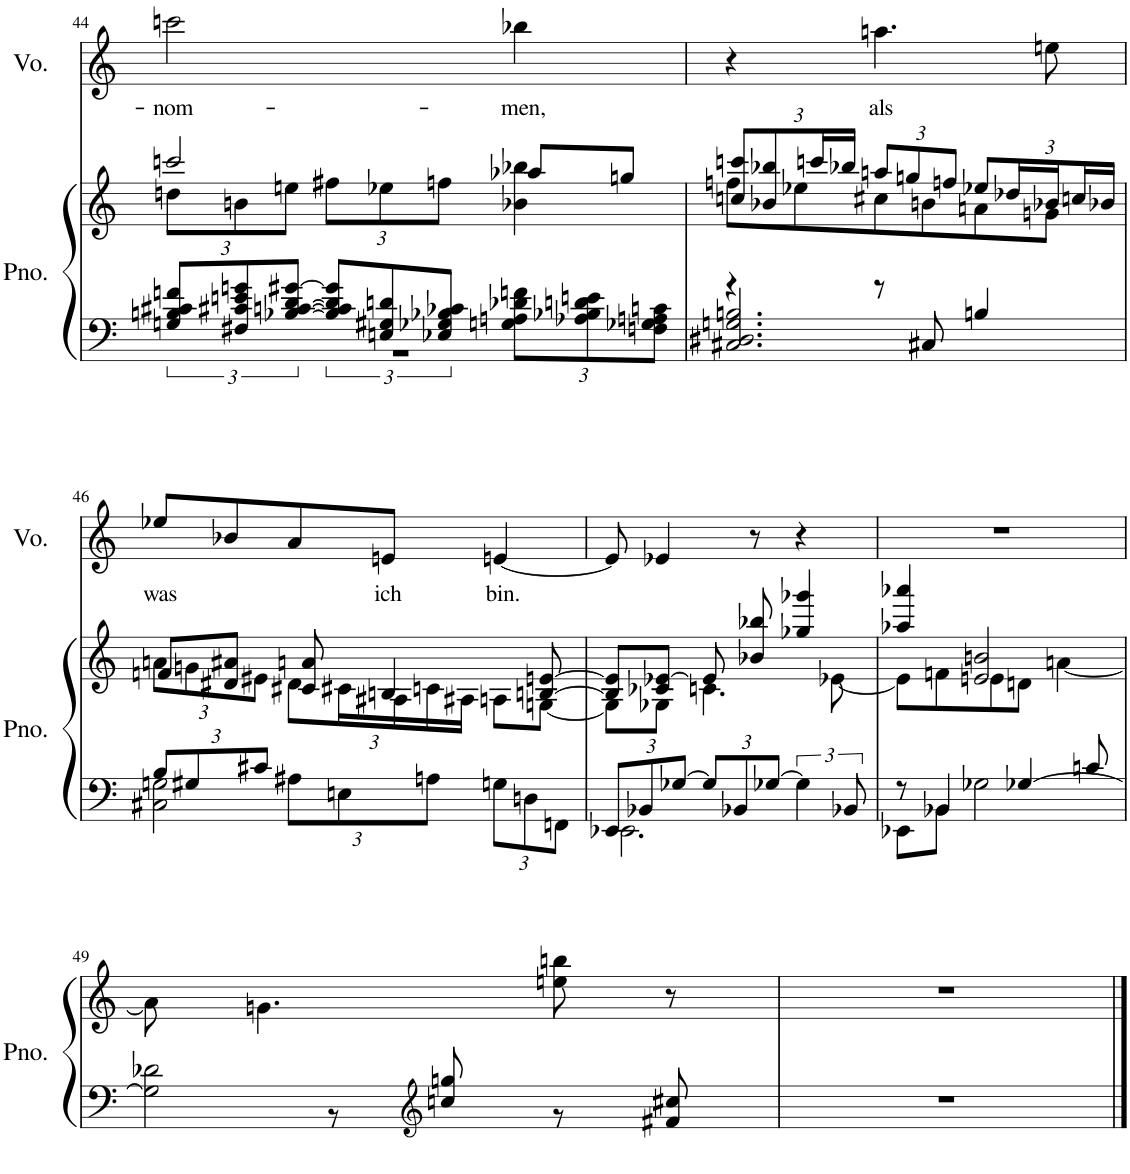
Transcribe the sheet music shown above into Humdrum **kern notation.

**kern	**kern	**kern	**text
*part2	*part2	*part1	*part1
*staff3	*staff2	*staff1	*staff1
*I"Piano	*	*I"Voz	*
*I'Pno.	*	*I'Vo.	*
!!LO:PB:g=z
*clefF4	*clefG2	*clefG2	*
*k[]	*k[]	*k[]	*
*M3/4	*M3/4	*M3/4	*
=44	=44	=44	=44
*^	*^	*	*
*	*	*	*Xbrackettup	*	*
!	!	!	!	!	!LO:LY:b
12Gn/ 12Bn/ 12c#X/ 12fn/L	2.r	2cccn/	12ddn\L	2cccn\	-nom-
12F#X/ 12c#X/ 12en/ 12gn/	.	.	12bn\	.	.
[12B-X/ [12cn/ [12d/ [12g#X/J	.	.	12een\J	.	.
12B-/] 12c/] 12d/] 12g#/]L	.	.	12ff#X\L	.	.
12En/ 12G#X/ 12dn/	.	.	12ee-X\	.	.
12E-X/ 12G-X/ 12B-X/ 12c-X/J	.	.	12ffn\J	.	.
*Xbrackettup	*	*	*	*	*
!	!	!	!	!	!LO:LY:b
12Gn\ 12An\ 12d-X\ 12fn\L	.	8aa-X/L	4b-X\ 4bb-X\	4bb-X\	-men,
12A-X\ 12B-X\ 12dn\ 12en\	.	.	.	.	.
.	.	8ggn/J	.	.	.
12Fn\ 12G-X\ 12An\ 12cn\J	.	.	.	.	.
=45	=45	=45	=45	=45	=45
4r	2.C#X/ 2.D#X/ 2.Gn/ 2.Bn/	12ccn/ 12cccn/L	8ffn\L	4r	.
.	.	12b-X/ 12bb-X/	.	.	.
.	.	.	8ee-X\	.	.
.	.	24cccn/L	.	.	.
.	.	24bb-X/JJ	.	.	.
!	!	!	!	!	!LO:LY:b
8r	.	12aan/L	8cc#X\	4.aan\	als
.	.	12ggn/	.	.	.
8C#X/	.	.	8bn\	.	.
.	.	12ffn/J	.	.	.
4Bn/	.	12ee-X/L	8an\	.	.
.	.	24dd-X/L	.	.	.
.	.	24b-X/J	8gn\J	8een\	.
.	.	24ccn/L	.	.	.
.	.	24b-X/JJ	.	.	.
!!LO:LB:g=z
=46	=46	=46	=46	=46	=46
!	!	!	!	!	!LO:LY:b
12B/L	2C#X\ 2Gn\	8fn/L	12an\L	8ee-X/L	was
12G#X/	.	.	12gn\	.	.
.	.	8d#X/ 8a#X/J	.	8b-X/	.
12c#X/J	.	.	12e#X\J	.	.
12A#X\L	.	8c#X/ 8an/	12d#\L	8a/	.
12En\	.	.	24c#X\L	.	.
!	!	!	!	!	!LO:LY:b
.	.	4Bn/	24A#X\	8en/J	ich
12An\J	.	.	24cn\	.	.
.	.	.	24A#X\JJ	.	.
!	!	!	!	!	!LO:LY:b
12Gn\L	4ryy	.	8An\L	[4en/	bin.
12Dn\	.	.	.	.	.
.	.	[8Bn/ [8en/	[8Gn\J	.	.
12FFn\J	.	.	.	.	.
=47	=47	=47	=47	=47	=47
12EE-X/L	2.EE-X\	8B/] 8e/]L	8G\L]	8e/]	.
12BB-X/	.	.	.	.	.
.	.	8c-X/ [8e-X/J	8G-X\J	4e-X/	.
[12G-X/J	.	.	.	.	.
12G-/L]	.	8e-/]	4.cn\	.	.
12BB-X/	.	.	.	.	.
.	.	8b-X/ 8bb-X/	.	8r	.
[4G-X/	.	.	.	.	.
.	.	4gg-X/ 4ggg-X/	.	4r	.
.	.	.	[8e-X\	.	.
12BB-X/	.	.	.	.	.
=48	=48	=48	=48	=48	=48
*	*^	*	*	*	*
8r	8EE-X\L	8ryy	4aa-X/ 4aaa-X/	8e-\L]	2.r	.
*	*v	*v	*	*	*	*
4BB-X/	8BB-\J	.	8fn\	.	.
.	2G-X\	2en/ 2bn/	8e\	.	.
[4G-X/	.	.	8dn\J	.	.
.	.	.	[4an\	.	.
*	*^	*	*	*	*
8ryy	.	8cn/	.	.	.	.
*	*v	*v	*	*	*	*
*	*	*v	*v	*	*
!!LO:LB:g=z
=49	=49	=49	=49	=49
2G-\] 2d-X\	4ryy	8a\]	2.r	.
.	.	4.gn\	.	.
.	8r	.	.	.
*clefG2	*	*	*	*
.	8ccn/ 8ggn/	.	.	.
4ryy	8r	8een\ 8bbn\	.	.
.	8f#X/ 8cc#X/	8r	.	.
*v	*v	*	*	*
=50	=50	=50	=50
2.r	2.r	2.r	.
==	==	==	==
*-	*-	*-	*-
